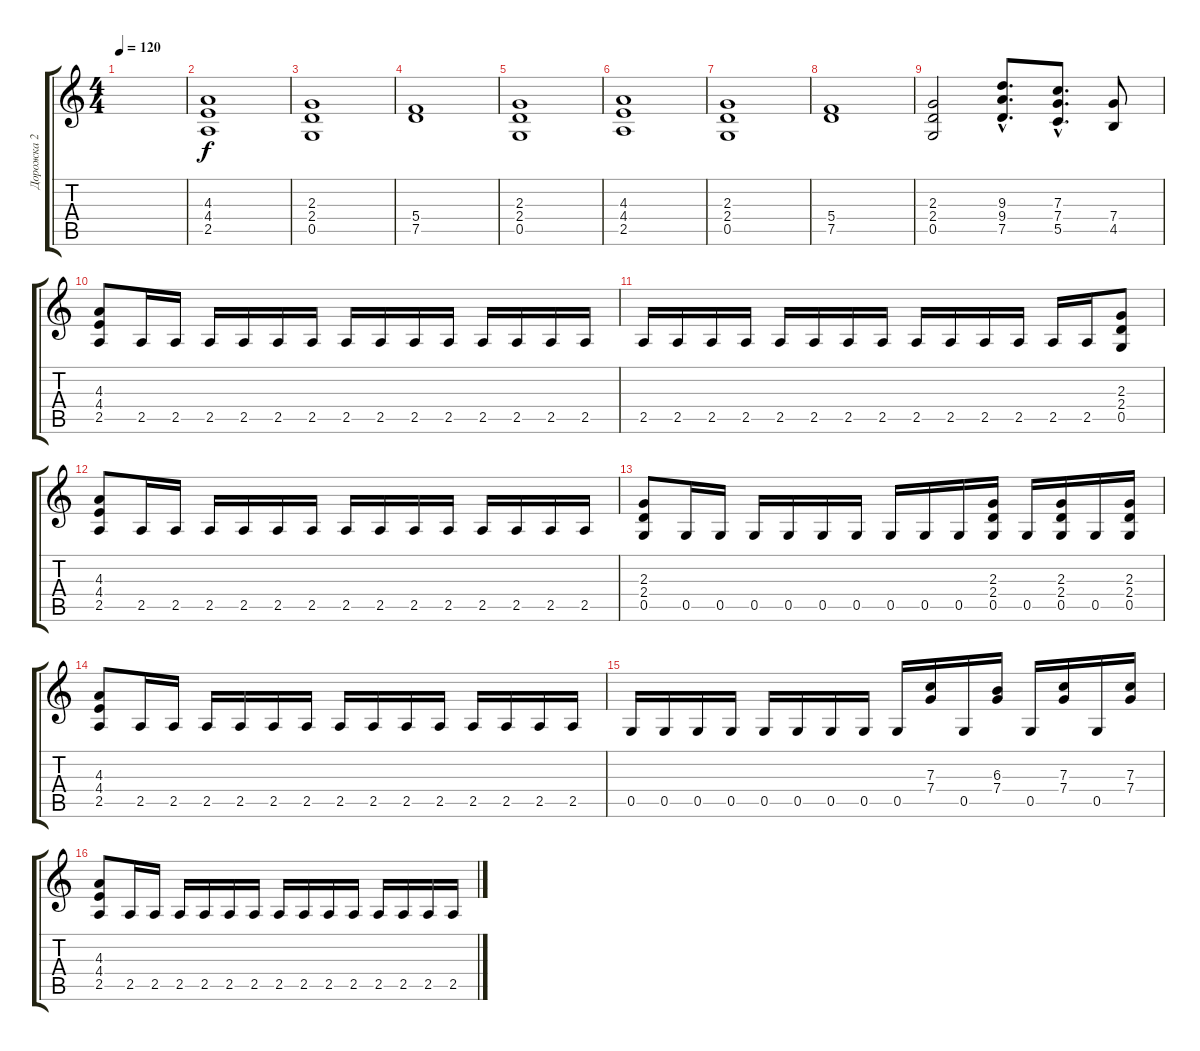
\track ("Дорожка 2" "Дорожка 2") {instrument distortionguitar}
\staff {score tabs}
\tuning (D4 A3 F3 C3 G2 D2) {hide}
\ts (4 4)
\tempo 120
\clef g2
\ks c
|
(4.3 4.4 2.5).1 |
(2.3 2.4 0.5).1 |
(5.4 7.5).1 |
(2.3 2.4 0.5).1 |
(4.3 4.4 2.5).1 |
(2.3 2.4 0.5).1 |
(5.4 7.5).1 |
(2.3 2.4 0.5).2 (9.3{hac} 9.4{hac} 7.5{hac}).8{d} (7.3{hac} 7.4{hac} 5.5{hac}).8{d} (7.4 4.5).8 |
(4.3 4.4 2.5).8 2.5.16 2.5.16 2.5.16 2.5.16 2.5.16 2.5.16 2.5.16 2.5.16 2.5.16 2.5.16 2.5.16 2.5.16 2.5.16 2.5.16 |
2.5.16 2.5.16 2.5.16 2.5.16 2.5.16 2.5.16 2.5.16 2.5.16 2.5.16 2.5.16 2.5.16 2.5.16 2.5.16 2.5.16 (2.3 2.4 0.5).8 |
(4.3 4.4 2.5).8 2.5.16 2.5.16 2.5.16 2.5.16 2.5.16 2.5.16 2.5.16 2.5.16 2.5.16 2.5.16 2.5.16 2.5.16 2.5.16 2.5.16 |
(2.3 2.4 0.5).8 0.5.16 0.5.16 0.5.16 0.5.16 0.5.16 0.5.16 0.5.16 0.5.16 0.5.16 (2.3 2.4 0.5).16 0.5.16 (2.3 2.4 0.5).16 0.5.16 (2.3 2.4 0.5).16 |
(4.3 4.4 2.5).8 2.5.16 2.5.16 2.5.16 2.5.16 2.5.16 2.5.16 2.5.16 2.5.16 2.5.16 2.5.16 2.5.16 2.5.16 2.5.16 2.5.16 |
0.5.16 0.5.16 0.5.16 0.5.16 0.5.16 0.5.16 0.5.16 0.5.16 0.5.16 (7.3 7.4).16 0.5.16 (6.3 7.4).16 0.5.16 (7.3 7.4).16 0.5.16 (7.3 7.4).16 |
(4.3 4.4 2.5).8 2.5.16 2.5.16 2.5.16 2.5.16 2.5.16 2.5.16 2.5.16 2.5.16 2.5.16 2.5.16 2.5.16 2.5.16 2.5.16 2.5.16
